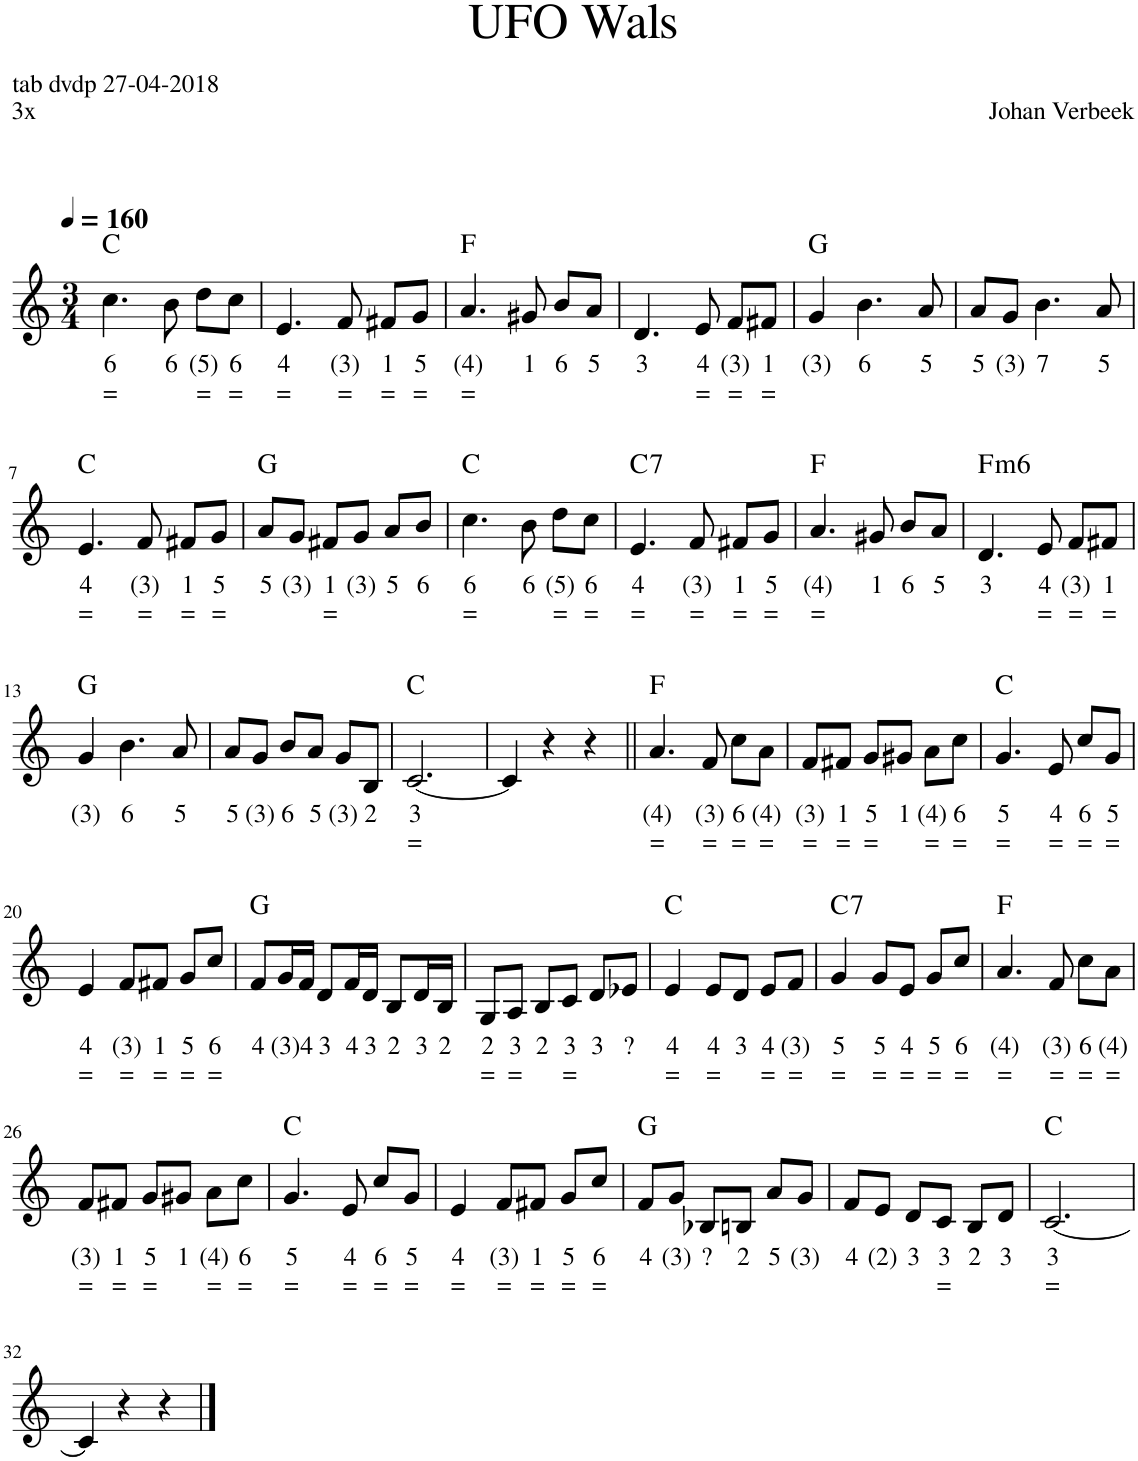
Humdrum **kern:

**kern	**text	**text	**harte
*part1	*part1	*part1	*part1
*staff1	*staff1	*staff1	*
*I"Piano, UFO Wals	*	*	*
*clefG2	*	*	*
*k[]	*	*	*
*M3/4	*	*	*
*MM160	*	*	*
=1	=1	=1	=1
!	!LO:LY:b	!LO:LY:b	!
4.cc\	6	=	C:maj
!	!LO:LY:b	!	!
8b\	6	.	.
!	!LO:LY:b	!LO:LY:b	!
8dd\L	(5)	=	.
!	!LO:LY:b	!LO:LY:b	!
8cc\J	6	=	.
=2	=2	=2	=2
!	!LO:LY:b	!LO:LY:b	!
4.e/	4	=	.
!	!LO:LY:b	!LO:LY:b	!
8f/	(3)	=	.
!	!LO:LY:b	!LO:LY:b	!
8f#X/L	1	=	.
!	!LO:LY:b	!LO:LY:b	!
8g/J	5	=	.
=3	=3	=3	=3
!	!LO:LY:b	!LO:LY:b	!
4.a/	(4)	=	F:maj
!	!LO:LY:b	!	!
8g#X/	1	.	.
!	!LO:LY:b	!	!
8b/L	6	.	.
!	!LO:LY:b	!	!
8a/J	5	.	.
=4	=4	=4	=4
!	!LO:LY:b	!	!
4.d/	3	.	.
!	!LO:LY:b	!LO:LY:b	!
8e/	4	=	.
!	!LO:LY:b	!LO:LY:b	!
8f/L	(3)	=	.
!	!LO:LY:b	!LO:LY:b	!
8f#X/J	1	=	.
=5	=5	=5	=5
!	!LO:LY:b	!	!
4g/	(3)	.	G:maj
!	!LO:LY:b	!	!
4.b\	6	.	.
!	!LO:LY:b	!	!
8a/	5	.	.
=6	=6	=6	=6
!	!LO:LY:b	!	!
8a/L	5	.	.
!	!LO:LY:b	!	!
8g/J	(3)	.	.
!	!LO:LY:b	!	!
4.b\	7	.	.
!	!LO:LY:b	!	!
8a/	5	.	.
!!LO:LB:g=z
=7	=7	=7	=7
!	!LO:LY:b	!LO:LY:b	!
4.e/	4	=	C:maj
!	!LO:LY:b	!LO:LY:b	!
8f/	(3)	=	.
!	!LO:LY:b	!LO:LY:b	!
8f#X/L	1	=	.
!	!LO:LY:b	!LO:LY:b	!
8g/J	5	=	.
=8	=8	=8	=8
!	!LO:LY:b	!	!
8a/L	5	.	G:maj
!	!LO:LY:b	!	!
8g/J	(3)	.	.
!	!LO:LY:b	!LO:LY:b	!
8f#X/L	1	=	.
!	!LO:LY:b	!	!
8g/J	(3)	.	.
!	!LO:LY:b	!	!
8a/L	5	.	.
!	!LO:LY:b	!	!
8b/J	6	.	.
=9	=9	=9	=9
!	!LO:LY:b	!LO:LY:b	!
4.cc\	6	=	C:maj
!	!LO:LY:b	!	!
8b\	6	.	.
!	!LO:LY:b	!LO:LY:b	!
8dd\L	(5)	=	.
!	!LO:LY:b	!LO:LY:b	!
8cc\J	6	=	.
=10	=10	=10	=10
!	!LO:LY:b	!LO:LY:b	!LO:H:kt=7
4.e/	4	=	C:7
!	!LO:LY:b	!LO:LY:b	!
8f/	(3)	=	.
!	!LO:LY:b	!LO:LY:b	!
8f#X/L	1	=	.
!	!LO:LY:b	!LO:LY:b	!
8g/J	5	=	.
=11	=11	=11	=11
!	!LO:LY:b	!LO:LY:b	!
4.a/	(4)	=	F:maj
!	!LO:LY:b	!	!
8g#X/	1	.	.
!	!LO:LY:b	!	!
8b/L	6	.	.
!	!LO:LY:b	!	!
8a/J	5	.	.
=12	=12	=12	=12
!	!LO:LY:b	!	!LO:H:kt=m6
4.d/	3	.	F:min6
!	!LO:LY:b	!LO:LY:b	!
8e/	4	=	.
!	!LO:LY:b	!LO:LY:b	!
8f/L	(3)	=	.
!	!LO:LY:b	!LO:LY:b	!
8f#X/J	1	=	.
!!LO:LB:g=z
=13	=13	=13	=13
!	!LO:LY:b	!	!
4g/	(3)	.	G:maj
!	!LO:LY:b	!	!
4.b\	6	.	.
!	!LO:LY:b	!	!
8a/	5	.	.
=14	=14	=14	=14
!	!LO:LY:b	!	!
8a/L	5	.	.
!	!LO:LY:b	!	!
8g/J	(3)	.	.
!	!LO:LY:b	!	!
8b/L	6	.	.
!	!LO:LY:b	!	!
8a/J	5	.	.
!	!LO:LY:b	!	!
8g/L	(3)	.	.
!	!LO:LY:b	!	!
8B/J	2	.	.
=15	=15	=15	=15
!	!LO:LY:b	!LO:LY:b	!
[2.c/	3	=	C:maj
=16	=16	=16	=16
4c/]	.	.	.
4r	.	.	.
4r	.	.	.
=17||	=17||	=17||	=17||
!	!LO:LY:b	!LO:LY:b	!
4.a/	(4)	=	F:maj
!	!LO:LY:b	!LO:LY:b	!
8f/	(3)	=	.
!	!LO:LY:b	!LO:LY:b	!
8cc\L	6	=	.
!	!LO:LY:b	!LO:LY:b	!
8a\J	(4)	=	.
=18	=18	=18	=18
!	!LO:LY:b	!LO:LY:b	!
8f/L	(3)	=	.
!	!LO:LY:b	!LO:LY:b	!
8f#X/J	1	=	.
!	!LO:LY:b	!LO:LY:b	!
8g/L	5	=	.
!	!LO:LY:b	!	!
8g#X/J	1	.	.
!	!LO:LY:b	!LO:LY:b	!
8a\L	(4)	=	.
!	!LO:LY:b	!LO:LY:b	!
8cc\J	6	=	.
=19	=19	=19	=19
!	!LO:LY:b	!LO:LY:b	!
4.g/	5	=	C:maj
!	!LO:LY:b	!LO:LY:b	!
8e/	4	=	.
!	!LO:LY:b	!LO:LY:b	!
8cc/L	6	=	.
!	!LO:LY:b	!LO:LY:b	!
8g/J	5	=	.
!!LO:LB:g=z
=20	=20	=20	=20
!	!LO:LY:b	!LO:LY:b	!
4e/	4	=	.
!	!LO:LY:b	!LO:LY:b	!
8f/L	(3)	=	.
!	!LO:LY:b	!LO:LY:b	!
8f#X/J	1	=	.
!	!LO:LY:b	!LO:LY:b	!
8g/L	5	=	.
!	!LO:LY:b	!LO:LY:b	!
8cc/J	6	=	.
=21	=21	=21	=21
!	!LO:LY:b	!	!
8f/L	4	.	G:maj
!	!LO:LY:b	!	!
16g/L	(3)	.	.
!	!LO:LY:b	!	!
16f/JJ	4	.	.
!	!LO:LY:b	!	!
8d/L	3	.	.
!	!LO:LY:b	!	!
16f/L	4	.	.
!	!LO:LY:b	!	!
16d/JJ	3	.	.
!	!LO:LY:b	!	!
8B/L	2	.	.
!	!LO:LY:b	!	!
16d/L	3	.	.
!	!LO:LY:b	!	!
16B/JJ	2	.	.
=22	=22	=22	=22
!	!LO:LY:b	!LO:LY:b	!
8G/L	2	=	.
!	!LO:LY:b	!LO:LY:b	!
8A/J	3	=	.
!	!LO:LY:b	!	!
8B/L	2	.	.
!	!LO:LY:b	!LO:LY:b	!
8c/J	3	=	.
!	!LO:LY:b	!	!
8d/L	3	.	.
!	!LO:LY:b	!	!
8e-X/J	?	.	.
=23	=23	=23	=23
!	!LO:LY:b	!LO:LY:b	!
4e/	4	=	C:maj
!	!LO:LY:b	!LO:LY:b	!
8e/L	4	=	.
!	!LO:LY:b	!	!
8d/J	3	.	.
!	!LO:LY:b	!LO:LY:b	!
8e/L	4	=	.
!	!LO:LY:b	!LO:LY:b	!
8f/J	(3)	=	.
=24	=24	=24	=24
!	!LO:LY:b	!LO:LY:b	!LO:H:kt=7
4g/	5	=	C:7
!	!LO:LY:b	!LO:LY:b	!
8g/L	5	=	.
!	!LO:LY:b	!LO:LY:b	!
8e/J	4	=	.
!	!LO:LY:b	!LO:LY:b	!
8g/L	5	=	.
!	!LO:LY:b	!LO:LY:b	!
8cc/J	6	=	.
=25	=25	=25	=25
!	!LO:LY:b	!LO:LY:b	!
4.a/	(4)	=	F:maj
!	!LO:LY:b	!LO:LY:b	!
8f/	(3)	=	.
!	!LO:LY:b	!LO:LY:b	!
8cc\L	6	=	.
!	!LO:LY:b	!LO:LY:b	!
8a\J	(4)	=	.
!!LO:LB:g=z
=26	=26	=26	=26
!	!LO:LY:b	!LO:LY:b	!
8f/L	(3)	=	.
!	!LO:LY:b	!LO:LY:b	!
8f#X/J	1	=	.
!	!LO:LY:b	!LO:LY:b	!
8g/L	5	=	.
!	!LO:LY:b	!	!
8g#X/J	1	.	.
!	!LO:LY:b	!LO:LY:b	!
8a\L	(4)	=	.
!	!LO:LY:b	!LO:LY:b	!
8cc\J	6	=	.
=27	=27	=27	=27
!	!LO:LY:b	!LO:LY:b	!
4.g/	5	=	C:maj
!	!LO:LY:b	!LO:LY:b	!
8e/	4	=	.
!	!LO:LY:b	!LO:LY:b	!
8cc/L	6	=	.
!	!LO:LY:b	!LO:LY:b	!
8g/J	5	=	.
=28	=28	=28	=28
!	!LO:LY:b	!LO:LY:b	!
4e/	4	=	.
!	!LO:LY:b	!LO:LY:b	!
8f/L	(3)	=	.
!	!LO:LY:b	!LO:LY:b	!
8f#X/J	1	=	.
!	!LO:LY:b	!LO:LY:b	!
8g/L	5	=	.
!	!LO:LY:b	!LO:LY:b	!
8cc/J	6	=	.
=29	=29	=29	=29
!	!LO:LY:b	!	!
8f/L	4	.	G:maj
!	!LO:LY:b	!	!
8g/J	(3)	.	.
!	!LO:LY:b	!	!
8B-X/L	?	.	.
!	!LO:LY:b	!	!
8Bn/J	2	.	.
!	!LO:LY:b	!	!
8a/L	5	.	.
!	!LO:LY:b	!	!
8g/J	(3)	.	.
=30	=30	=30	=30
!	!LO:LY:b	!	!
8f/L	4	.	.
!	!LO:LY:b	!	!
8e/J	(2)	.	.
!	!LO:LY:b	!	!
8d/L	3	.	.
!	!LO:LY:b	!LO:LY:b	!
8c/J	3	=	.
!	!LO:LY:b	!	!
8B/L	2	.	.
!	!LO:LY:b	!	!
8d/J	3	.	.
=31	=31	=31	=31
!	!LO:LY:b	!LO:LY:b	!
[2.c/	3	=	C:maj
!!LO:LB:g=z
=32	=32	=32	=32
4c/]	.	.	.
4r	.	.	.
4r	.	.	.
==	==	==	==
*-	*-	*-	*-
